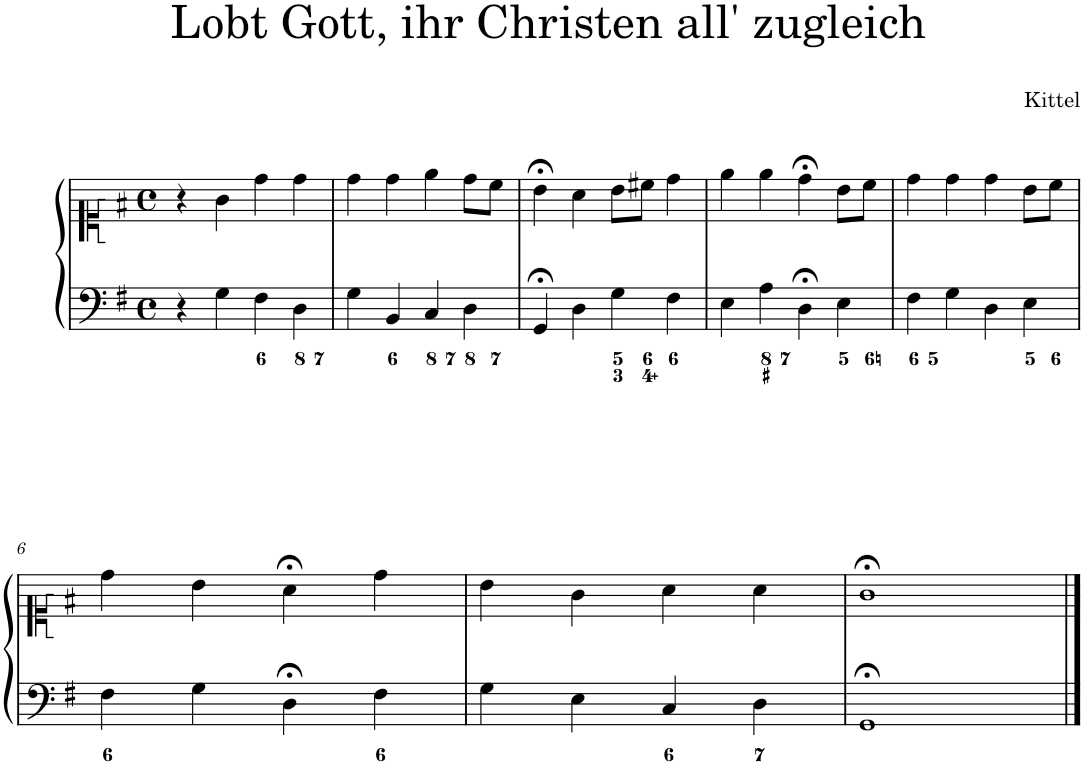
**kern	**kern
*part1	*part1
*staff2	*staff1
*I"Piano	*
*I'Pno.	*
*clefF4	*clefC1
*k[f#]	*k[f#]
*M4/4	*M4/4
*met(c)	*met(c)
=1	=1
4r	4r
4G\	4g\
4F#\	4dd\
4D\	4dd\
=2	=2
4G\	4dd\
4BB/	4dd\
4C/	4ee\
4D\	8dd\L
.	8cc\J
=3	=3
4GG;</	4b;<\
4D\	4a\
4G\	8b\L
.	8cc#X\J
4F#\	4dd\
=4	=4
4E\	4ee\
4A\	4ee\
4D;<\	4dd;<\
4E\	8b\L
.	8cc\J
=5	=5
4F#\	4dd\
4G\	4dd\
4D\	4dd\
4E\	8b\L
.	8cc\J
!!LO:LB:g=z
=6	=6
4F#\	4dd\
4G\	4b\
4D;<\	4a;<\
4F#\	4dd\
=7	=7
4G\	4b\
4E\	4g\
4C/	4a\
4D\	4a\
=8	=8
1GG;<	1g;<
==	==
*-	*-
